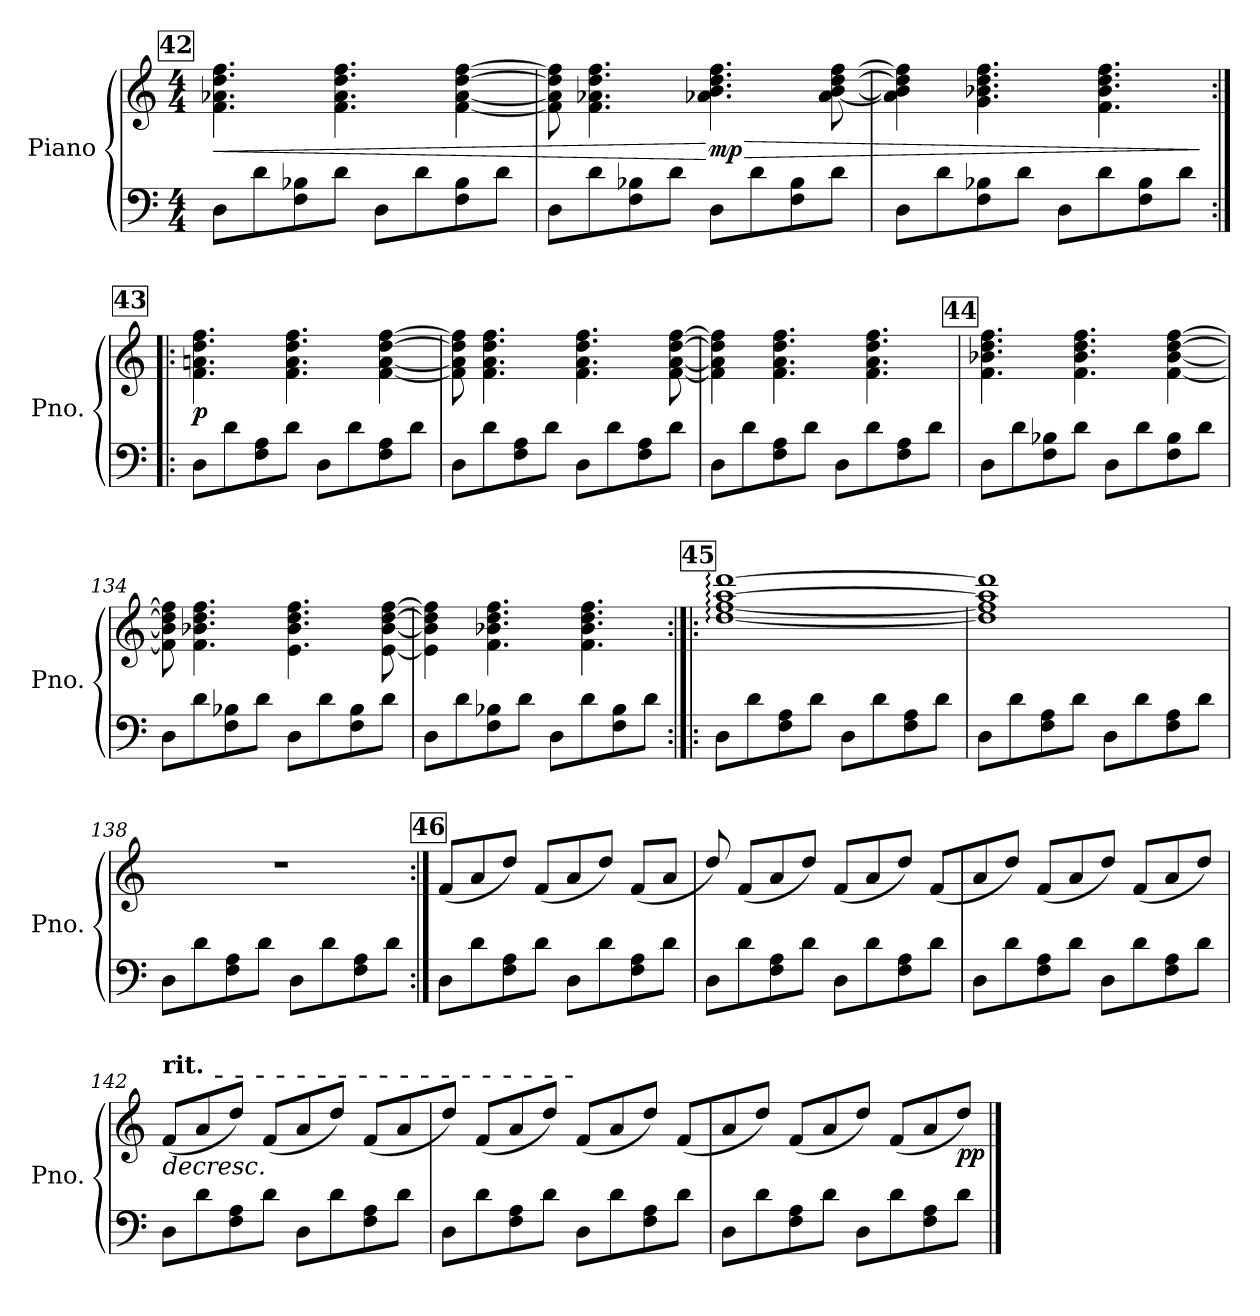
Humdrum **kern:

**kern	**kern	**dynam
*part1	*part1	*part1
*staff2	*staff1	*staff1/2
*I"Piano	*	*
*I'Pno.	*	*
*clefF4	*clefG2	*
*k[]	*k[]	*
*M4/4	*M4/4	*
!!LO:REH:place=s1:a:B:fs=14:t=42
=127	=127	=127
!	!	!LO:HP:b
8D\L	4.f\ 4.a-X\ 4.dd\ 4.ff\	<
8d\	.	.
8F\ 8B-X\	.	.
8d\J	4.f\ 4.a-\ 4.dd\ 4.ff\	.
8D\L	.	.
8d\	.	.
8F\ 8B-\	[4f\ [4a-\ [4dd\ [4ff\	.
8d\J	.	.
!!LO:LB:g=z
=128	=128	=128
8D\L	8f\] 8a-\] 8dd\] 8ff\]	.
8d\	4.f\ 4.a-X\ 4.dd\ 4.ff\	.
8F\ 8B-X\	.	.
8d\J	.	.
!	!	!LO:HP:n=1:b
!	!	!LO:DY:n=1:b
8D\L	4.a-X\ 4.b\ 4.dd\ 4.ff\	[ > mp
8d\	.	.
8F\ 8B-\	.	.
8d\J	[8a-\ [8b\ [8dd\ [8ff\	.
=129	=129	=129
8D\L	4a-\] 4b\] 4dd\] 4ff\]	.
8d\	.	.
8F\ 8B-X\	4.g\ 4.b-X\ 4.dd\ 4.ff\	.
8d\J	.	.
8D\L	.	.
8d\	4.f\ 4.b-\ 4.dd\ 4.ff\	.
8F\ 8B-\	.	.
8d\J	.	.
.	.	]
!!LO:REH:place=s1:a:B:fs=14:t=43
=130:|!|:	=130:|!|:	=130:|!|:
!	!	!LO:DY:b
8D\L	4.f\ 4.an\ 4.dd\ 4.ff\	p
8d\	.	.
8F\ 8A\	.	.
8d\J	4.f\ 4.a\ 4.dd\ 4.ff\	.
8D\L	.	.
8d\	.	.
8F\ 8A\	[4f\ [4a\ [4dd\ [4ff\	.
8d\J	.	.
=131	=131	=131
8D\L	8f\] 8a\] 8dd\] 8ff\]	.
8d\	4.f\ 4.a\ 4.dd\ 4.ff\	.
8F\ 8A\	.	.
8d\J	.	.
8D\L	4.f\ 4.a\ 4.dd\ 4.ff\	.
8d\	.	.
8F\ 8A\	.	.
8d\J	[8f\ [8a\ [8dd\ [8ff\	.
!!LO:LB:g=z
=132	=132	=132
8D\L	4f\] 4a\] 4dd\] 4ff\]	.
8d\	.	.
8F\ 8A\	4.f\ 4.a\ 4.dd\ 4.ff\	.
8d\J	.	.
8D\L	.	.
8d\	4.f\ 4.a\ 4.dd\ 4.ff\	.
8F\ 8A\	.	.
8d\J	.	.
!!LO:REH:place=s1:a:B:fs=14:t=44
=133	=133	=133
8D\L	4.f\ 4.b-X\ 4.dd\ 4.ff\	.
8d\	.	.
8F\ 8B-X\	.	.
8d\J	4.f\ 4.b-\ 4.dd\ 4.ff\	.
8D\L	.	.
8d\	.	.
8F\ 8B-\	[4f\ [4b-\ [4dd\ [4ff\	.
8d\J	.	.
=134	=134	=134
8D\L	8f\] 8b-\] 8dd\] 8ff\]	.
8d\	4.f\ 4.b-X\ 4.dd\ 4.ff\	.
8F\ 8B-X\	.	.
8d\J	.	.
8D\L	4.e\ 4.b-\ 4.dd\ 4.ff\	.
8d\	.	.
8F\ 8B-\	.	.
8d\J	[8e\ [8b-\ [8dd\ [8ff\	.
=135	=135	=135
8D\L	4e\] 4b-\] 4dd\] 4ff\]	.
8d\	.	.
8F\ 8B-X\	4.f\ 4.b-X\ 4.dd\ 4.ff\	.
8d\J	.	.
8D\L	.	.
8d\	4.f\ 4.b-\ 4.dd\ 4.ff\	.
8F\ 8B-\	.	.
8d\J	.	.
!!LO:LB:g=z
!!LO:REH:place=s1:a:B:fs=14:t=45
=136:|!|:	=136:|!|:	=136:|!|:
8D\L	[1dd: [1ff: [1aa: [1ddd:	.
8d\	.	.
8F\ 8A\	.	.
8d\J	.	.
8D\L	.	.
8d\	.	.
8F\ 8A\	.	.
8d\J	.	.
=137	=137	=137
8D\L	1dd] 1ff] 1aa] 1ddd]	.
8d\	.	.
8F\ 8A\	.	.
8d\J	.	.
8D\L	.	.
8d\	.	.
8F\ 8A\	.	.
8d\J	.	.
=138	=138	=138
8D\L	1r	.
8d\	.	.
8F\ 8A\	.	.
8d\J	.	.
8D\L	.	.
8d\	.	.
8F\ 8A\	.	.
8d\J	.	.
!!LO:REH:place=s1:a:B:fs=14:t=46
=139:|!	=139:|!	=139:|!
8D\L	(8f/L	.
8d\	8a/	.
8F\ 8A\	8dd/J)	.
8d\J	(8f/L	.
8D\L	8a/	.
8d\	8dd/J)	.
8F\ 8A\	(8f/L	.
8d\J	8a/J	.
!!LO:LB:g=z
=140	=140	=140
8D\L	8dd/)	.
8d\	(8f/L	.
8F\ 8A\	8a/	.
8d\J	8dd/J)	.
8D\L	(8f/L	.
8d\	8a/	.
8F\ 8A\	8dd/J)	.
8d\J	(8f/L	.
=141	=141	=141
8D\L	8a/	.
8d\	8dd/J)	.
8F\ 8A\	(8f/L	.
8d\J	8a/	.
8D\L	8dd/J)	.
8d\	(8f/L	.
8F\ 8A\	8a/	.
8d\J	8dd/J)	.
=142	=142	=142
*	*MM115	*
!	!LO:TX:a:B:t=rit. ˍ    ˍ    ˍ    ˍ    ˍ    ˍ    ˍ    ˍ    ˍ    ˍ    ˍ    ˍ    ˍ    ˍ    ˍ    ˍ    ˍ    ˍ	!
!	!	!LO:HP:b
8D\L	(8f/L	>
8d\	8a/	.
8F\ 8A\	8dd/J)	.
8d\J	(8f/L	.
*	*MM110	*
8D\L	8a/	.
8d\	8dd/J)	.
8F\ 8A\	(8f/L	.
8d\J	8a/	.
=143	=143	=143
*	*MM105	*
8D\L	8dd/J)	.
8d\	(8f/L	.
8F\ 8A\	8a/	.
8d\J	8dd/J)	.
*	*MM100	*
8D\L	(8f/L	.
8d\	8a/	.
8F\ 8A\	8dd/J)	.
8d\J	(8f/L	.
=144	=144	=144
*	*MM95	*
8D\L	8a/	.
8d\	8dd/J)	.
8F\ 8A\	(8f/L	.
8d\J	8a/	.
*	*MM90	*
8D\L	8dd/J)	.
8d\	(8f/L	.
8F\ 8A\	8a/	.
!	!	!LO:DY:b
8d\J	8dd/J)	pp
.	.	]
==	==	==
*-	*-	*-
